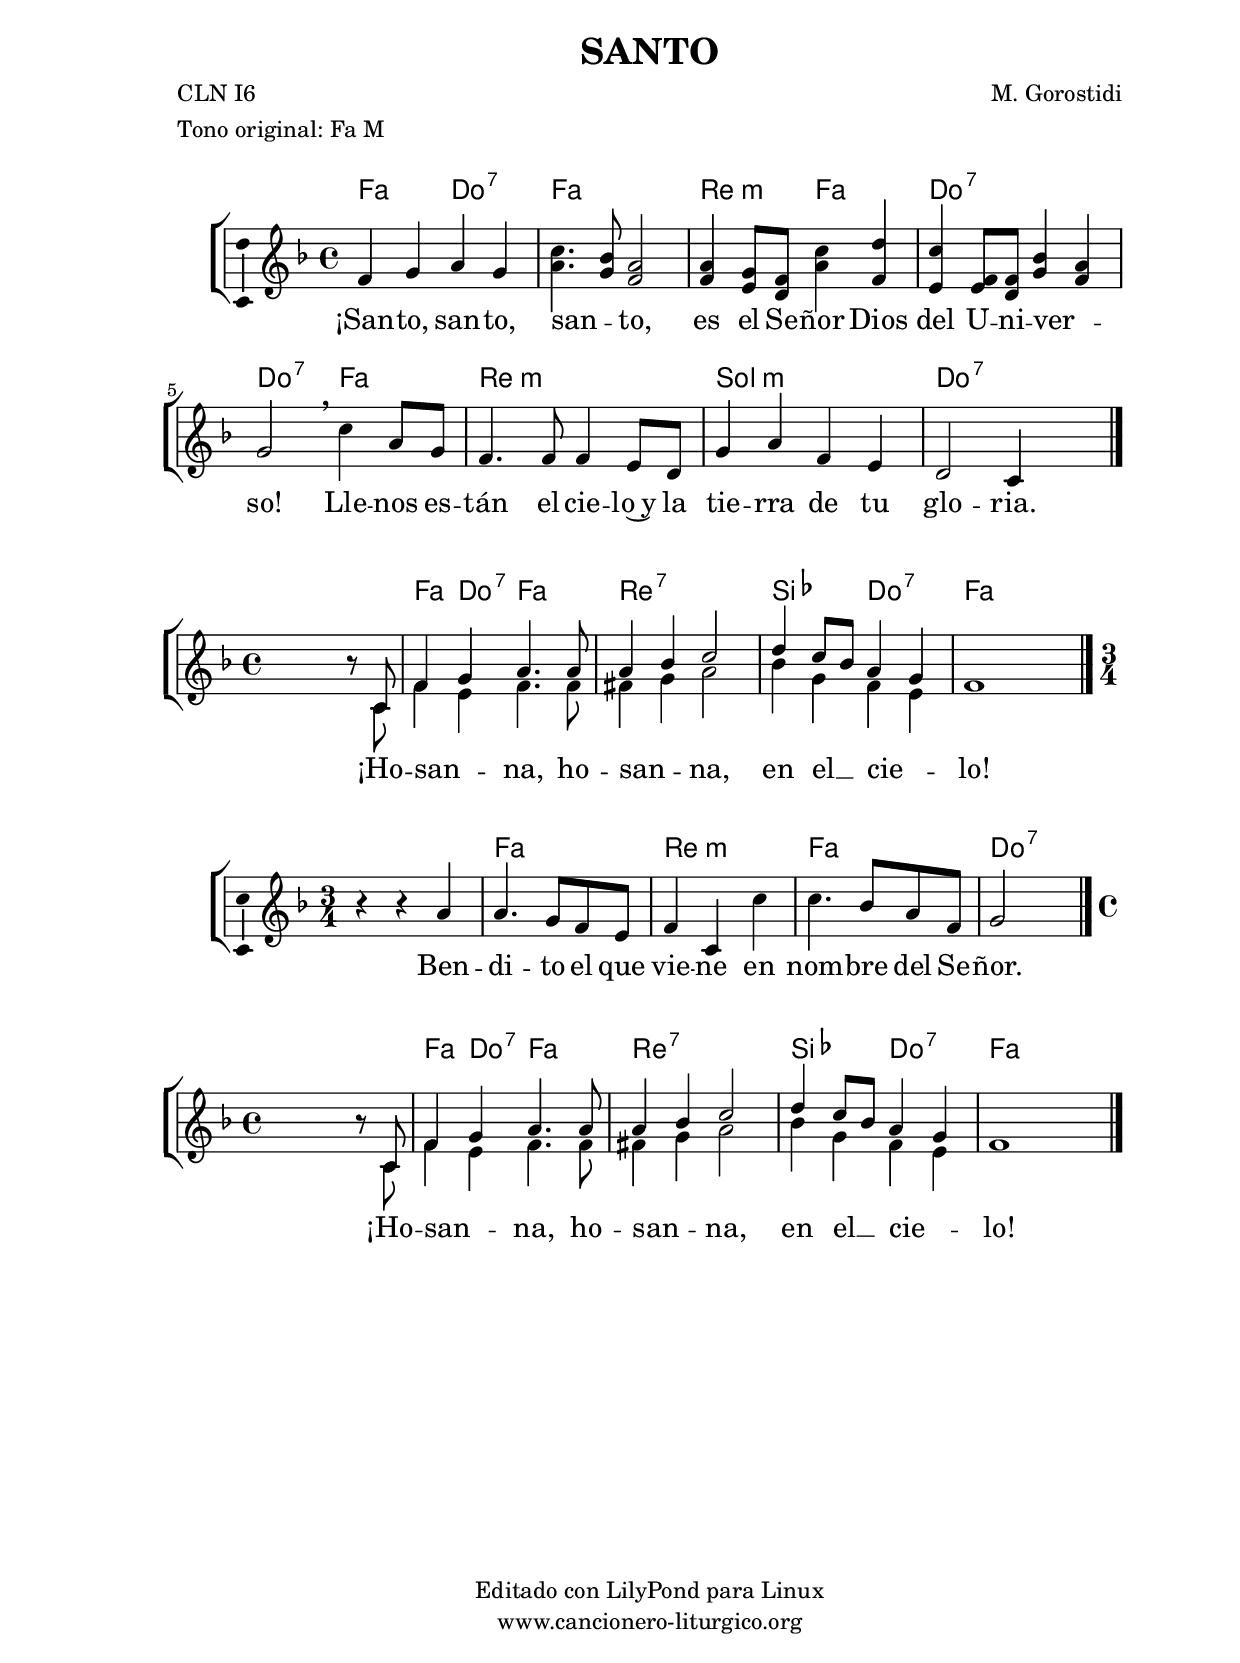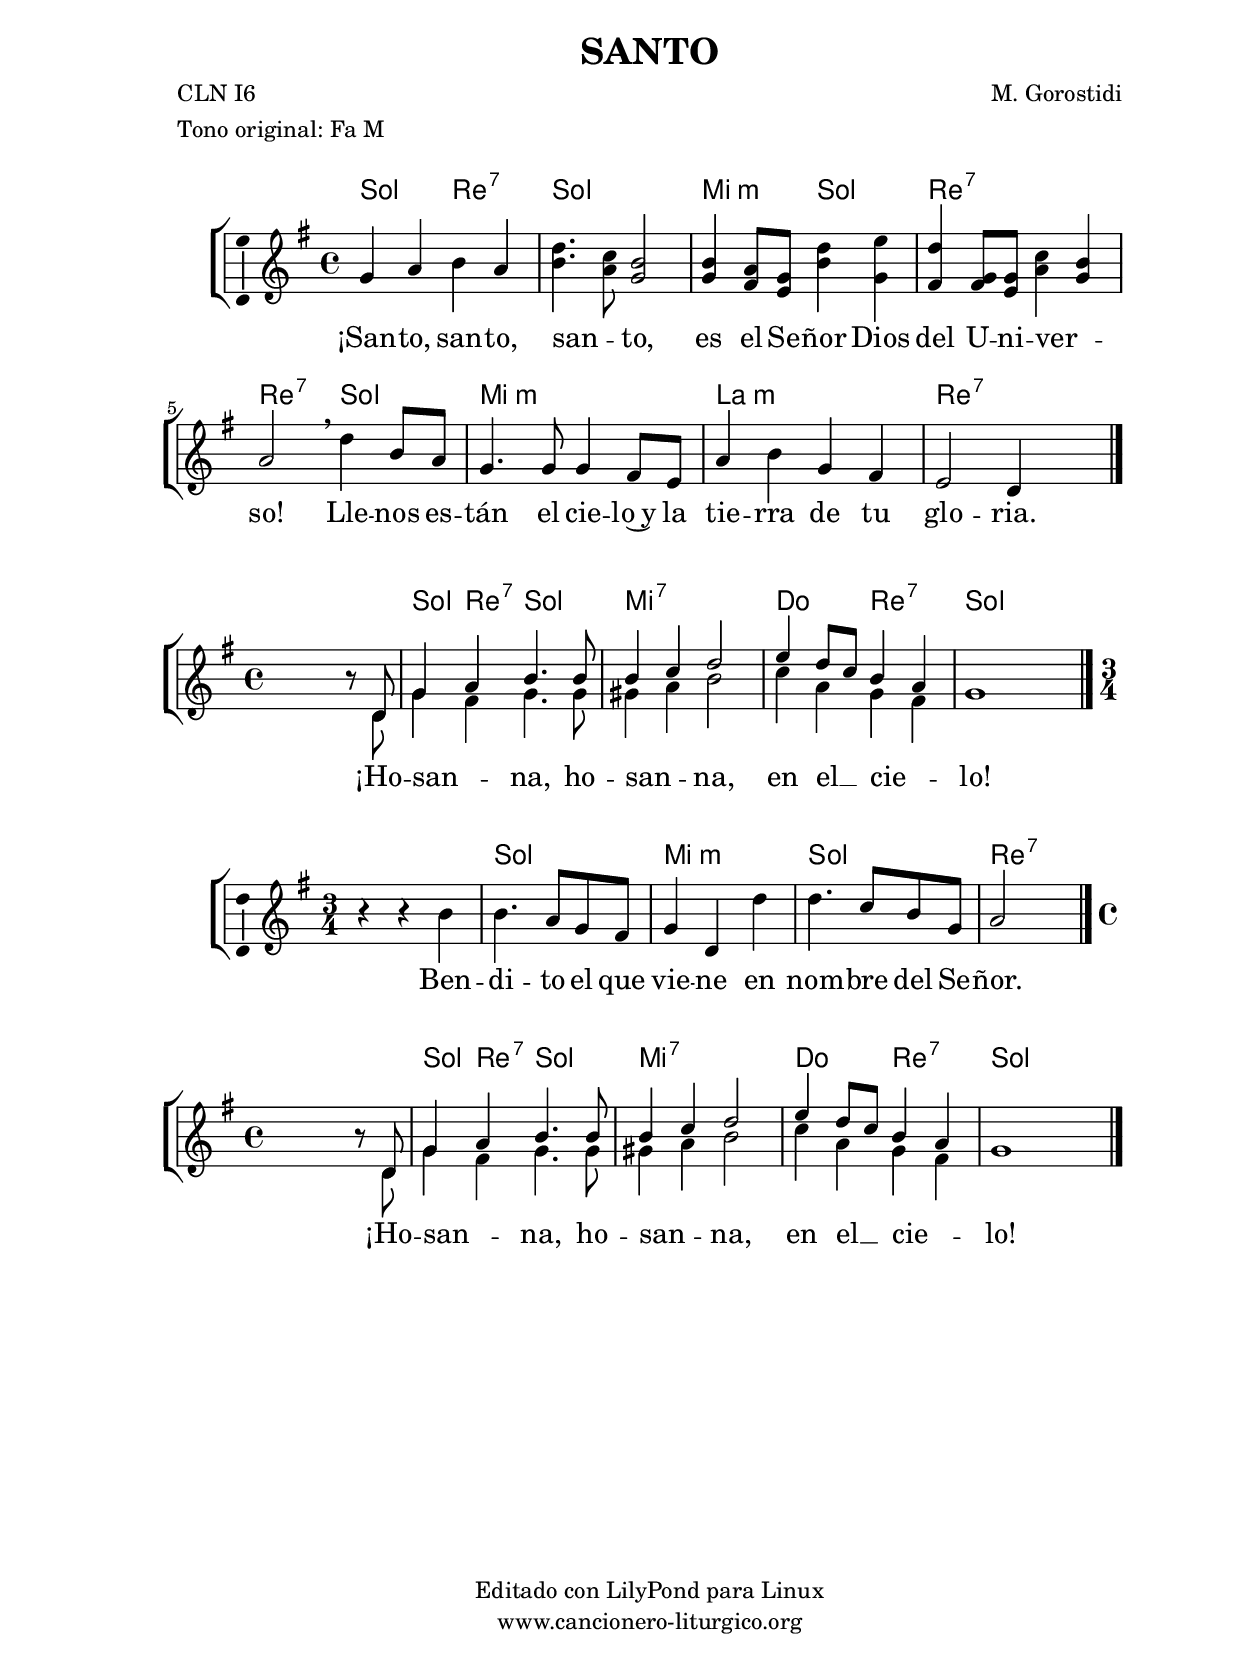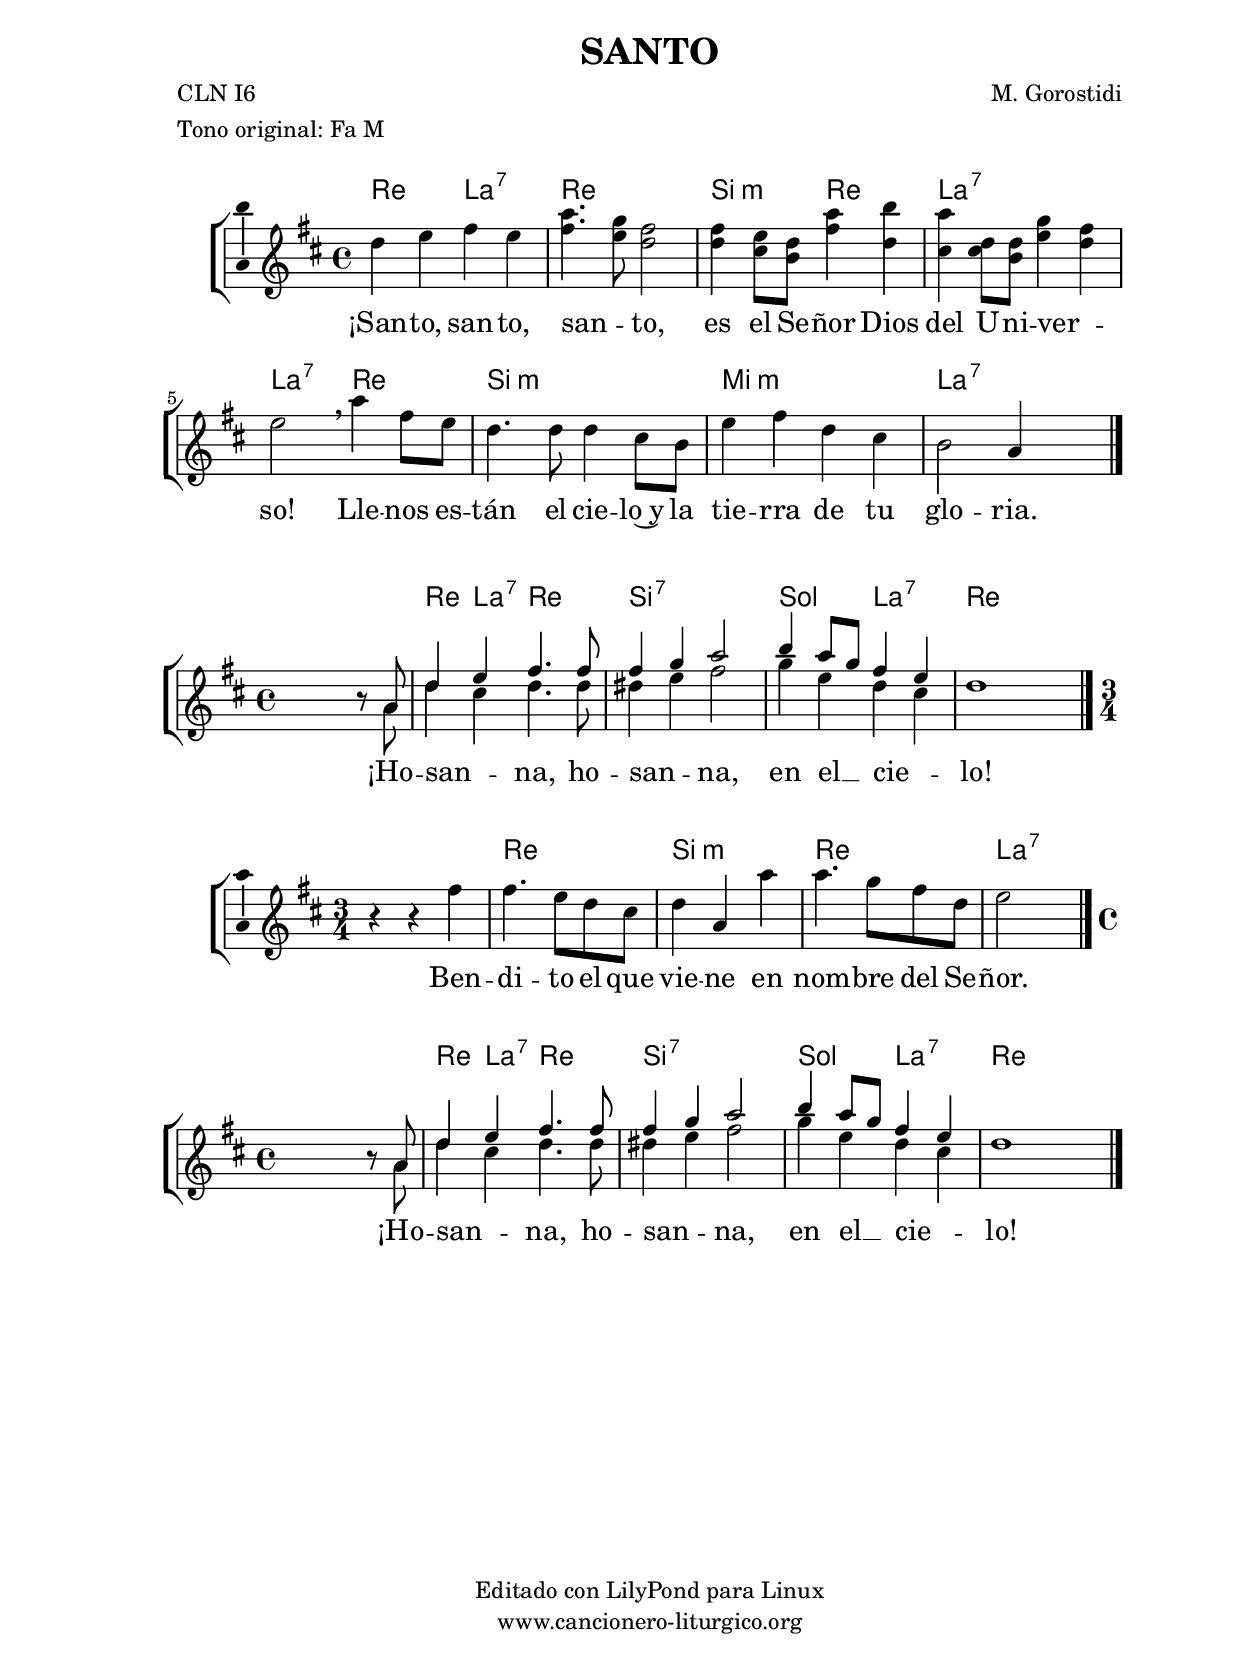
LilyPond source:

%
%para convertir .midi en .wav:
%timidity filename.midi -Ow -o finename.wav
%
%
%Para convertir de .wav a .mp3:
%lame -h -m j filename.wav
%
%
%para escuchar el midi:
%timidity nombrefichero.midi
%


%versión de lilypond para la que se ha escrito esta partitura:
\version "2.16.0"

	%Tamaño papel
	#(set-default-paper-size "a4")
	%Tamaño partitura
	#(set-global-staff-size 20)
	%No responde al pulsar sobre una nota
	#(ly:set-option 'point-and-click #f)

%parámetros del encabezamiento:
\header {
	title = "SANTO"
	subtitle = ""
	composer = "M. Gorostidi"
	poet = "CLN I6"
	meter = "Tono original: Fa M"
	arranger = ""
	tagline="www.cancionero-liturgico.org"
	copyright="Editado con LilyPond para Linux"
	}

%parámetros asociados al papel:
\paper  {
	oddHeaderMarkup = \markup {\fill-line { \on-the-fly #not-first-page \fromproperty #'header:title \on-the-fly #not-first-page \fromproperty #'header:composer }}
	evenHeaderMarkup = \markup {\fill-line { \fromproperty #'header:composer \fromproperty #'header:title }}
	#(set-paper-size "a4")
	print-page-number = ##f
	first-page-number = 1
	print-first-page-number = ##f
%	head-separation = 3.0 \cm
	top-margin = 2.0 \cm
	bottom-margin = 0.5\cm
%%%	bottom-margin = -3.5\cm
	left-margin = 3.0 \cm
	line-width = 16.0 \cm 
	indent = 8\mm
	interscoreline = 2.\mm
	between-system-space = 15\mm
%	para que las partituras no llenen la hoja:
	ragged-bottom = ##t
%	idem para la última hoja:
	ragged-last-bottom = ##f
%	para que las partituras llenen el ancho del papel:
	ragged-last = ##f
	after-title-space = 2.5 \cm
%page-count=1
%system-count=8

	%Flexible Vertical Spacing
%	markup-markup-spacing =
%	#'((basic-distance . 15) (minimum-distance . 15) (padding . 3))
	markup-system-spacing =
	#'((basic-distance . 15) (minimum-distance . 15) (padding . 3))
	system-system-spacing =
	#'((basic-distance . 15) (minimum-distance . 15) (padding . 3))
	score-system-spacing =
	#'((basic-distance . 15) (minimum-distance . 15) (padding . 5))
%	top-system-spacing = % header
%	#'((basic-distance . 8) (minimum-distance . 0) (padding . 0))
%	top-markup-spacing =
%	#'((basic-distance . 20) (minimum-distance . 20) (padding . 0))
	last-bottom-spacing = % footer
	#'((basic-distance . 5) (minimum-distance . 5) (padding . 0))
%	score-markup-spacing =
%	#'((basic-distance . 16) (minimum-distance . 13) (padding . 0))

	}


%parámetros que afectan a toda la partitura:
global =  {
	%clave de sol (G):
	\clef G
	%armadura:
%%%	\transpose d c
	\key f \major
	\tempo 4=100
	\set Score.tempoHideNote = ##t
	}


acordes = {
	\italianChords
	\chordmode {
%%%	\transpose d c
{

f2 c:7 f s d:m f c:7 s c:7 f d:m s g:m s c:7 s

	}
	}
}

acordesdos = {
	\italianChords
	\chordmode {
%%%	\transpose d c
{

s1
f4 c:7 f2
d2:7 s
bes c:7
%g2:m c:7
f2 s

	}
	}
}

acordestres = {
	\italianChords
	\chordmode {
%%%	\transpose d c
{

s2.
f2. d:m f c:7

	}
	}
}


melodia = 

%%%	\transpose d c
{
	\relative c'{
	\time 4/4

f4 g a g
<<
{
c4. bes8 a2
a4 g8 f c'4 d
c4 f,8 f bes4 a
}
{
a4. g8 f2
f4 e8 d a'4 f
e4 e8 d g4 f
}
>>
g2 \breathe c4 a8 g
f4. f8 f4 e8 d
g4 a f e
d2 c4 s4

\bar "|."
	}
	}

melodiab = 

%%%	\transpose d c
{
	\relative c'{
	\time 4/4

s2 s4 r8 
<<
\new Voice = "arriba"
{
\voiceOne
c8
f4 g4 a4. a8
a4 bes c2
d4 c8 bes a4 g
f1
}
\new Voice
{
\voiceTwo
c8
f4 e4 f4. f8
fis4 g a2
bes4 g f e
s1
}
>>

\bar "|."
	}
	}

melodiados = 
{
\melodiab

\time 3/4

	}

melodiacuatro = 
{
\melodiab

	}

melodiatres = 

%%%	\transpose d c
{
	\relative c''{
	\time 3/4

r4 r4 a4
a4. g8 f e
f4 c c'
c4. bes8 a f
g2 s4

\time 4/4

\bar "|."
	}
	}


texto = \lyricmode {
¡San -- to, san -- to, san -- _ to,
es el Se -- ñor Dios del U -- ni -- ver -- _ so!

Lle -- nos es -- tán el cie -- lo~y la tie -- rra
de tu glo -- ria.

	}

textodos = \lyricmode {
¡Ho -- san -- _ na, ho -- san -- _ na, en el __ _ cie -- _ lo!

	}

textotres = \lyricmode {
Ben -- di -- to el que vie -- ne en nom -- bre del Se -- ñor.

	}


acordesStaff = \context ChordNames = acordesStaff <<
	\set chordChanges = ##t
	\acordes
	>>

acordesdosStaff = \context ChordNames = acordesdosStaff <<
	\set chordChanges = ##t
	\acordesdos
	>>

acordestresStaff = \context ChordNames = acordestresStaff <<
	\set chordChanges = ##t
	\acordestres
	>>


vozStaff = \context Voice = vozStaff
\with {\consists "Ambitus_engraver"}
<<
%	\set Staff.instrumentName = ""
%	\set Staff.shortInstrumentName = ""
%	\set Staff.midiInstrument = #"clarinet"
%	\set Staff.midiInstrument = #"cello"
%	\set Staff.midiInstrument = #"flute"
	\set Staff.midiInstrument = #"electric guitar (jazz)"
%	\set Staff.midiInstrument = #"english horn"
%	\set Staff.midiInstrument = #"violin"
%	\set Staff.midiInstrument = #"glockenspiel"
	\set Staff.midiMinimumVolume = #0.7
	\set Staff.midiMaximumVolume = #0.9
	\global
	\melodia
	>>

vozdosStaff = \context Voice = vozdosStaff
%%%\with {\consists "Ambitus_engraver"}
<<
%	\set Staff.instrumentName = ""
%	\set Staff.shortInstrumentName = ""
%	\set Staff.midiInstrument = #"clarinet"
%	\set Staff.midiInstrument = #"cello"
%	\set Staff.midiInstrument = #"flute"
	\set Staff.midiInstrument = #"electric guitar (jazz)"
%	\set Staff.midiInstrument = #"english horn"
%	\set Staff.midiInstrument = #"violin"
%	\set Staff.midiInstrument = #"glockenspiel"
	\set Staff.midiMinimumVolume = #0.7
	\set Staff.midiMaximumVolume = #0.9
	\global
	\melodiados
	>>

voztresStaff = \context Voice = voztresStaff
\with {\consists "Ambitus_engraver"}
<<
%	\set Staff.instrumentName = ""
%	\set Staff.shortInstrumentName = ""
%	\set Staff.midiInstrument = #"clarinet"
%	\set Staff.midiInstrument = #"cello"
%	\set Staff.midiInstrument = #"flute"
	\set Staff.midiInstrument = #"electric guitar (jazz)"
%	\set Staff.midiInstrument = #"english horn"
%	\set Staff.midiInstrument = #"violin"
%	\set Staff.midiInstrument = #"glockenspiel"
	\set Staff.midiMinimumVolume = #0.7
	\set Staff.midiMaximumVolume = #0.9
	\global
	\melodiatres
	>>

vozcuatroStaff = \context Voice = vozcuatroStaff
%%%\with {\consists "Ambitus_engraver"}
<<
%	\set Staff.instrumentName = ""
%	\set Staff.shortInstrumentName = ""
%	\set Staff.midiInstrument = #"clarinet"
%	\set Staff.midiInstrument = #"cello"
%	\set Staff.midiInstrument = #"flute"
	\set Staff.midiInstrument = #"electric guitar (jazz)"
%	\set Staff.midiInstrument = #"english horn"
%	\set Staff.midiInstrument = #"violin"
%	\set Staff.midiInstrument = #"glockenspiel"
	\set Staff.midiMinimumVolume = #0.7
	\set Staff.midiMaximumVolume = #0.9
	\global
	\melodiacuatro
	>>


textoStaff = \context Lyrics = textoStaff <<
	\lyricsto vozStaff \texto
	>>

textodosStaff = \context Lyrics = textodosStaff <<
	\lyricsto arriba \textodos
	>>

textotresStaff = \context Lyrics = textotresStaff <<
	\lyricsto voztresStaff \textotres
	>>


\book {
	\score {
		\context ChoirStaff {
			\override StaffGroup.SystemStartBracket #'collapse-height = #1
			\override Score.SystemStartBar #'collapse-height = #1
			<<
			\acordesStaff
			\vozStaff
			\textoStaff
			>>
		}

		\layout {
	    		\context {
				\Lyrics
				\override LyricText #'font-size = #2
				}
	   		 \context {
				\Score
				\override StaffSymbol #'staff-space = #(magstep +3)
				}
			}
		}
	\score {
		\context ChoirStaff {
			\override StaffGroup.SystemStartBracket #'collapse-height = #1
			\override Score.SystemStartBar #'collapse-height = #1
			<<
			\acordesdosStaff
			\vozdosStaff
			\textodosStaff
			>>
			}
		\layout {
indent = 0\mm
	    		\context {
				\Lyrics
				\override LyricText #'font-size = #2
				}
	   		 \context {
				\Score
				\override StaffSymbol #'staff-space = #(magstep +3)

				}
			}
		}
	\score {
		\context ChoirStaff {
			\override StaffGroup.SystemStartBracket #'collapse-height = #1
			\override Score.SystemStartBar #'collapse-height = #1
			<<
			\acordestresStaff
			\voztresStaff
			\textotresStaff
			>>
			}
		\layout {
	    		\context {
				\Lyrics
				\override LyricText #'font-size = #2
				}
	   		 \context {
				\Score
				\override StaffSymbol #'staff-space = #(magstep +3)
				}
			}
		}
	\score {
		\context ChoirStaff {
			\override StaffGroup.SystemStartBracket #'collapse-height = #1
			\override Score.SystemStartBar #'collapse-height = #1
			<<
			\acordesdosStaff
			\vozcuatroStaff
			\textodosStaff
			>>
			}
		\layout {
indent = 0\mm
	    		\context {
				\Lyrics
				\override LyricText #'font-size = #2
				}
	   		 \context {
				\Score
				\override StaffSymbol #'staff-space = #(magstep +3)
				}
			}
		}
	\score {
		\unfoldRepeats
		\context ChoirStaff {
			<<
			\acordesStaff
			\vozStaff
			>>
			<<
			\acordesdosStaff
			\vozdosStaff
			>>
			<<
			\acordestresStaff
			\voztresStaff
			>>
			<<
			\acordesdosStaff
			\vozcuatroStaff
			>>
			}
		\midi {
	  		\context {
	  			\Score
				tempoWholesPerMinute = #(ly:make-moment 70 4)
				}
			}
		}
	}



#(define output-suffix "C")
\book {
	\score {
		\context ChoirStaff {
			\override StaffGroup.SystemStartBracket #'collapse-height = #1
			\override Score.SystemStartBar #'collapse-height = #1
\transpose c d
			<<
			\acordesStaff
			\vozStaff
			\textoStaff
			>>
		}

		\layout {
	    		\context {
				\Lyrics
				\override LyricText #'font-size = #2
				}
	   		 \context {
				\Score
				\override StaffSymbol #'staff-space = #(magstep +3)
				}
			}
		}
	\score {
		\context ChoirStaff {
			\override StaffGroup.SystemStartBracket #'collapse-height = #1
			\override Score.SystemStartBar #'collapse-height = #1
\transpose c d
			<<
			\acordesdosStaff
			\vozdosStaff
			\textodosStaff
			>>
			}
		\layout {
indent = 0\mm
	    		\context {
				\Lyrics
				\override LyricText #'font-size = #2
				}
	   		 \context {
				\Score
				\override StaffSymbol #'staff-space = #(magstep +3)

				}
			}
		}
	\score {
		\context ChoirStaff {
			\override StaffGroup.SystemStartBracket #'collapse-height = #1
			\override Score.SystemStartBar #'collapse-height = #1
\transpose c d
			<<
			\acordestresStaff
			\voztresStaff
			\textotresStaff
			>>
			}
		\layout {
	    		\context {
				\Lyrics
				\override LyricText #'font-size = #2
				}
	   		 \context {
				\Score
				\override StaffSymbol #'staff-space = #(magstep +3)
				}
			}
		}
	\score {
		\context ChoirStaff {
			\override StaffGroup.SystemStartBracket #'collapse-height = #1
			\override Score.SystemStartBar #'collapse-height = #1
\transpose c d
			<<
			\acordesdosStaff
			\vozcuatroStaff
			\textodosStaff
			>>
			}
		\layout {
indent = 0\mm
	    		\context {
				\Lyrics
				\override LyricText #'font-size = #2
				}
	   		 \context {
				\Score
				\override StaffSymbol #'staff-space = #(magstep +3)
				}
			}
		}
	}

#(define output-suffix "S")
\book {
	\score {
		\context ChoirStaff {
			\override StaffGroup.SystemStartBracket #'collapse-height = #1
			\override Score.SystemStartBar #'collapse-height = #1
\transpose c a
			<<
			\acordesStaff
			\vozStaff
			\textoStaff
			>>
		}

		\layout {
	    		\context {
				\Lyrics
				\override LyricText #'font-size = #2
				}
	   		 \context {
				\Score
				\override StaffSymbol #'staff-space = #(magstep +3)
				}
			}
		}
	\score {
		\context ChoirStaff {
			\override StaffGroup.SystemStartBracket #'collapse-height = #1
			\override Score.SystemStartBar #'collapse-height = #1
\transpose c a
			<<
			\acordesdosStaff
			\vozdosStaff
			\textodosStaff
			>>
			}
		\layout {
indent = 0\mm
	    		\context {
				\Lyrics
				\override LyricText #'font-size = #2
				}
	   		 \context {
				\Score
				\override StaffSymbol #'staff-space = #(magstep +3)

				}
			}
		}
	\score {
		\context ChoirStaff {
			\override StaffGroup.SystemStartBracket #'collapse-height = #1
			\override Score.SystemStartBar #'collapse-height = #1
\transpose c a
			<<
			\acordestresStaff
			\voztresStaff
			\textotresStaff
			>>
			}
		\layout {
	    		\context {
				\Lyrics
				\override LyricText #'font-size = #2
				}
	   		 \context {
				\Score
				\override StaffSymbol #'staff-space = #(magstep +3)
				}
			}
		}
	\score {
		\context ChoirStaff {
			\override StaffGroup.SystemStartBracket #'collapse-height = #1
			\override Score.SystemStartBar #'collapse-height = #1
\transpose c a
			<<
			\acordesdosStaff
			\vozcuatroStaff
			\textodosStaff
			>>
			}
		\layout {
indent = 0\mm
	    		\context {
				\Lyrics
				\override LyricText #'font-size = #2
				}
	   		 \context {
				\Score
				\override StaffSymbol #'staff-space = #(magstep +3)
				}
			}
		}
	}


